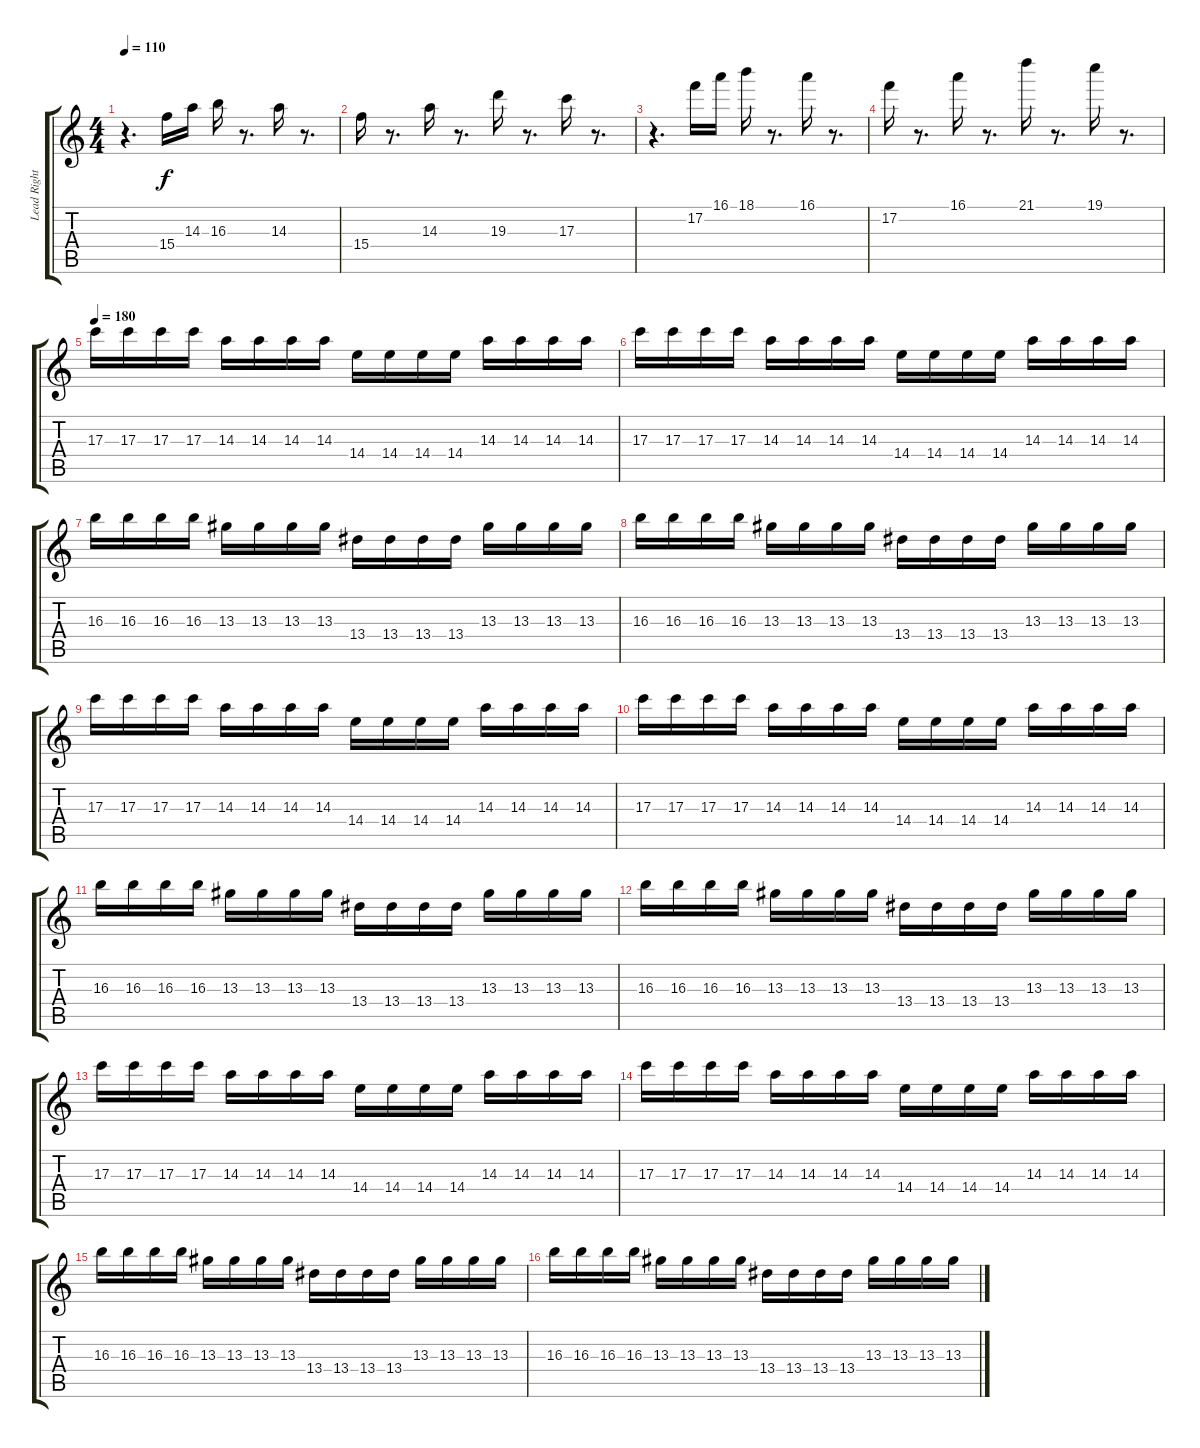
\track ("Lead Right" "Lead Right") {instrument overdrivenguitar}
\staff {score tabs}
\tuning (F4 C4 G3 D3 A2 E2) {hide}
\ts (4 4)
\tempo 110
\clef g2
\ks c
r.4{d dy f} 15.4.16 14.3.16 16.3.16 r.8{d} 14.3.16 r.8{d} |
15.4.16 r.8{d} 14.3.16 r.8{d} 19.3.16 r.8{d} 17.3.16 r.8{d} |
r.4{d} 17.2.16 16.1.16 18.1.16 r.8{d} 16.1.16 r.8{d} |
17.2.16 r.8{d} 16.1.16 r.8{d} 21.1.16 r.8{d} 19.1.16 r.8{d} |
\tempo 180
17.3.16 17.3.16 17.3.16 17.3.16 14.3.16 14.3.16 14.3.16 14.3.16 14.4.16 14.4.16 14.4.16 14.4.16 14.3.16 14.3.16 14.3.16 14.3.16 |
17.3.16 17.3.16 17.3.16 17.3.16 14.3.16 14.3.16 14.3.16 14.3.16 14.4.16 14.4.16 14.4.16 14.4.16 14.3.16 14.3.16 14.3.16 14.3.16 |
16.3.16 16.3.16 16.3.16 16.3.16 13.3.16 13.3.16 13.3.16 13.3.16 13.4.16 13.4.16 13.4.16 13.4.16 13.3.16 13.3.16 13.3.16 13.3.16 |
16.3.16 16.3.16 16.3.16 16.3.16 13.3.16 13.3.16 13.3.16 13.3.16 13.4.16 13.4.16 13.4.16 13.4.16 13.3.16 13.3.16 13.3.16 13.3.16 |
17.3.16 17.3.16 17.3.16 17.3.16 14.3.16 14.3.16 14.3.16 14.3.16 14.4.16 14.4.16 14.4.16 14.4.16 14.3.16 14.3.16 14.3.16 14.3.16 |
17.3.16 17.3.16 17.3.16 17.3.16 14.3.16 14.3.16 14.3.16 14.3.16 14.4.16 14.4.16 14.4.16 14.4.16 14.3.16 14.3.16 14.3.16 14.3.16 |
16.3.16 16.3.16 16.3.16 16.3.16 13.3.16 13.3.16 13.3.16 13.3.16 13.4.16 13.4.16 13.4.16 13.4.16 13.3.16 13.3.16 13.3.16 13.3.16 |
16.3.16 16.3.16 16.3.16 16.3.16 13.3.16 13.3.16 13.3.16 13.3.16 13.4.16 13.4.16 13.4.16 13.4.16 13.3.16 13.3.16 13.3.16 13.3.16 |
17.3.16 17.3.16 17.3.16 17.3.16 14.3.16 14.3.16 14.3.16 14.3.16 14.4.16 14.4.16 14.4.16 14.4.16 14.3.16 14.3.16 14.3.16 14.3.16 |
17.3.16 17.3.16 17.3.16 17.3.16 14.3.16 14.3.16 14.3.16 14.3.16 14.4.16 14.4.16 14.4.16 14.4.16 14.3.16 14.3.16 14.3.16 14.3.16 |
16.3.16 16.3.16 16.3.16 16.3.16 13.3.16 13.3.16 13.3.16 13.3.16 13.4.16 13.4.16 13.4.16 13.4.16 13.3.16 13.3.16 13.3.16 13.3.16 |
16.3.16 16.3.16 16.3.16 16.3.16 13.3.16 13.3.16 13.3.16 13.3.16 13.4.16 13.4.16 13.4.16 13.4.16 13.3.16 13.3.16 13.3.16 13.3.16
